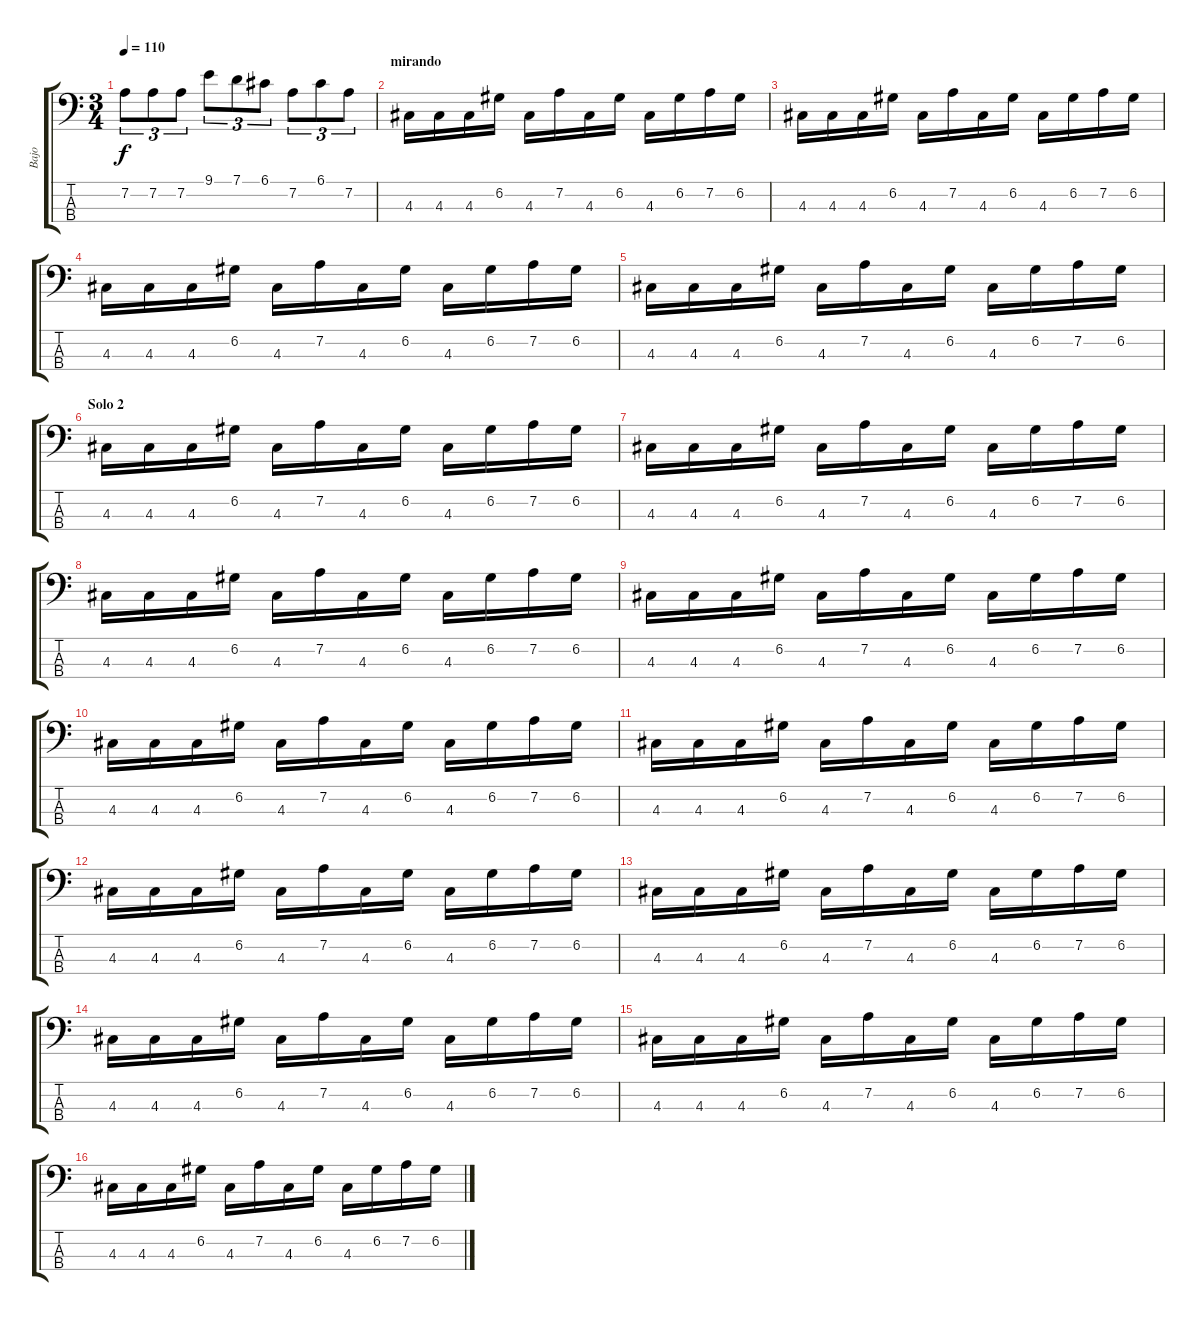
\track ("Bajo" "Bajo") {instrument electricbassfinger}
\staff {score tabs}
\tuning (G2 D2 A1 E1) {hide}
\ts (3 4)
\tempo 110
\clef f4
\ks c
7.2.8{tu (3 2) dy f} 7.2.8{tu (3 2)} 7.2.8{tu (3 2)} 9.1.8{tu (3 2)} 7.1.8{tu (3 2)} 6.1.8{tu (3 2)} 7.2.8{tu (3 2)} 6.1.8{tu (3 2)} 7.2.8{tu (3 2)} |
\section ("" "mirando")
4.3.16 4.3.16 4.3.16 6.2.16 4.3.16 7.2.16 4.3.16 6.2.16 4.3.16 6.2.16 7.2.16 6.2.16 |
4.3.16 4.3.16 4.3.16 6.2.16 4.3.16 7.2.16 4.3.16 6.2.16 4.3.16 6.2.16 7.2.16 6.2.16 |
4.3.16 4.3.16 4.3.16 6.2.16 4.3.16 7.2.16 4.3.16 6.2.16 4.3.16 6.2.16 7.2.16 6.2.16 |
4.3.16 4.3.16 4.3.16 6.2.16 4.3.16 7.2.16 4.3.16 6.2.16 4.3.16 6.2.16 7.2.16 6.2.16 |
\section ("" "Solo 2")
4.3.16 4.3.16 4.3.16 6.2.16 4.3.16 7.2.16 4.3.16 6.2.16 4.3.16 6.2.16 7.2.16 6.2.16 |
4.3.16 4.3.16 4.3.16 6.2.16 4.3.16 7.2.16 4.3.16 6.2.16 4.3.16 6.2.16 7.2.16 6.2.16 |
4.3.16 4.3.16 4.3.16 6.2.16 4.3.16 7.2.16 4.3.16 6.2.16 4.3.16 6.2.16 7.2.16 6.2.16 |
4.3.16 4.3.16 4.3.16 6.2.16 4.3.16 7.2.16 4.3.16 6.2.16 4.3.16 6.2.16 7.2.16 6.2.16 |
4.3.16 4.3.16 4.3.16 6.2.16 4.3.16 7.2.16 4.3.16 6.2.16 4.3.16 6.2.16 7.2.16 6.2.16 |
4.3.16 4.3.16 4.3.16 6.2.16 4.3.16 7.2.16 4.3.16 6.2.16 4.3.16 6.2.16 7.2.16 6.2.16 |
4.3.16 4.3.16 4.3.16 6.2.16 4.3.16 7.2.16 4.3.16 6.2.16 4.3.16 6.2.16 7.2.16 6.2.16 |
4.3.16 4.3.16 4.3.16 6.2.16 4.3.16 7.2.16 4.3.16 6.2.16 4.3.16 6.2.16 7.2.16 6.2.16 |
4.3.16 4.3.16 4.3.16 6.2.16 4.3.16 7.2.16 4.3.16 6.2.16 4.3.16 6.2.16 7.2.16 6.2.16 |
4.3.16 4.3.16 4.3.16 6.2.16 4.3.16 7.2.16 4.3.16 6.2.16 4.3.16 6.2.16 7.2.16 6.2.16 |
4.3.16 4.3.16 4.3.16 6.2.16 4.3.16 7.2.16 4.3.16 6.2.16 4.3.16 6.2.16 7.2.16 6.2.16
